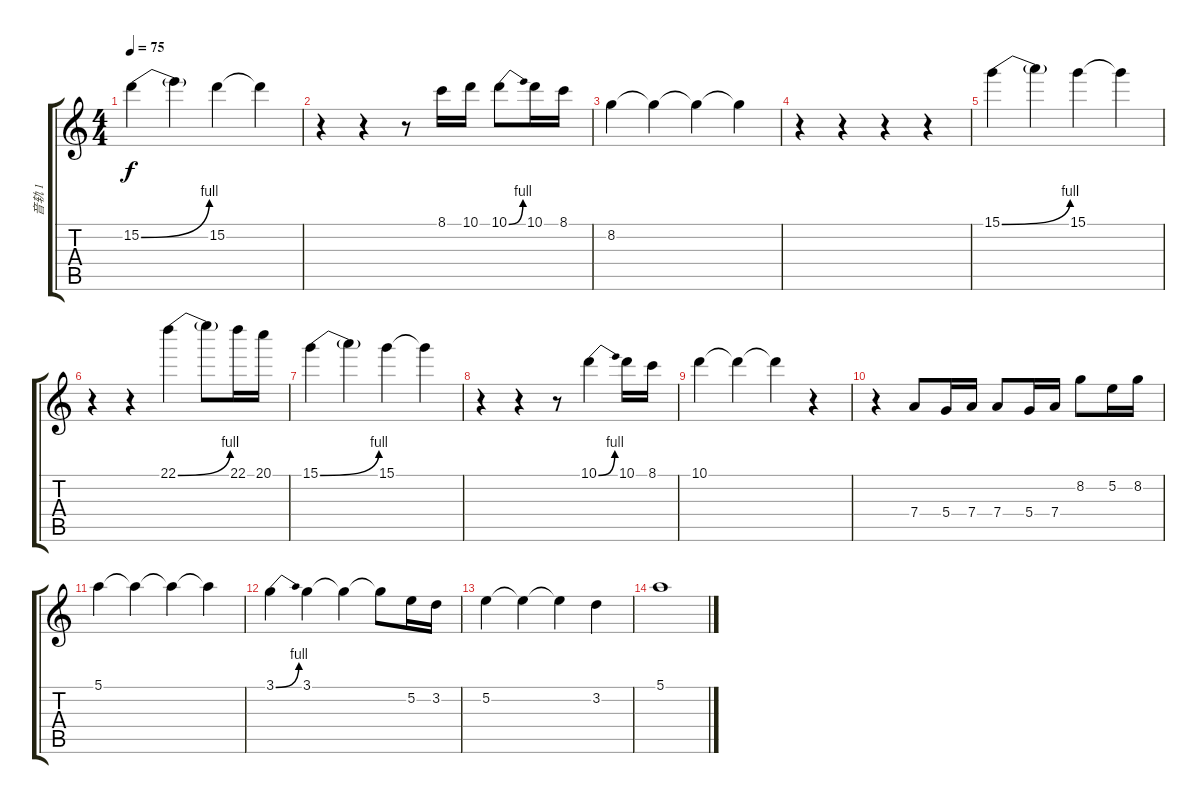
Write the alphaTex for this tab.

\track ("音轨 1" "音轨 1") {instrument overdrivenguitar}
\staff {score tabs}
\tuning (E4 B3 G3 D3 A2 E2) {hide}
\ts (4 4)
\tempo 75
\clef g2
\ks c
15.2{be (bend 0 0 60 4)}.4{dy f} 15.2{t}.4 15.2.4 15.2{t}.4 |
r.4 r.4 r.8 8.1.16 10.1.16 10.1{be (bend 0 0 60 4)}.8 10.1.16 8.1.16 |
8.2.4 8.2{t}.4 8.2{t}.4 8.2{t}.4 |
r.4 r.4 r.4 r.4 |
15.1{be (bend 0 0 60 4)}.4 15.1{t}.4 15.1.4 15.1{t}.4 |
r.4 r.4 22.1{be (bend 0 0 60 4)}.4 22.1{t}.8 22.1.16 20.1.16 |
15.1{be (bend 0 0 60 4)}.4 15.1{t}.4 15.1.4 15.1{t}.4 |
r.4 r.4 r.8 10.1{be (bend 0 0 60 4)}.4 10.1.16 8.1.16 |
10.1.4 10.1{t}.4 10.1{t}.4 r.4 |
r.4 7.4.8 5.4.16 7.4.16 7.4.8 5.4.16 7.4.16 8.2.8 5.2.16 8.2.16 |
5.1.4{volume 8} 5.1{t}.4 5.1{t}.4 5.1{t}.4 |
3.1{be (bend 0 0 60 4)}.4 3.1.4 3.1{t}.4 3.1{t}.8 5.2.16 3.2.16 |
5.2.4 5.2{t}.4 5.2{t}.4 3.2.4 |
5.1.1
